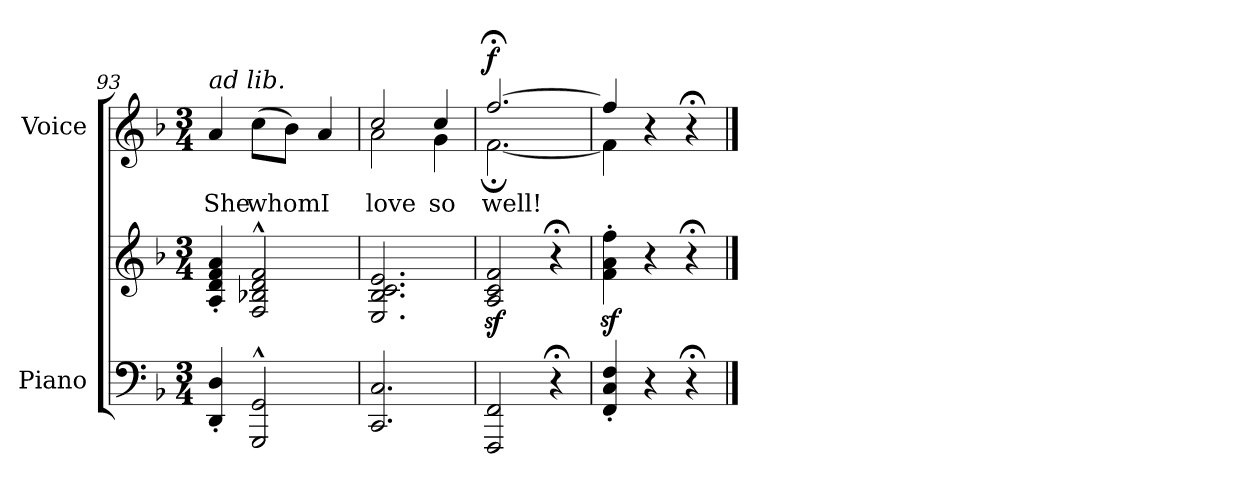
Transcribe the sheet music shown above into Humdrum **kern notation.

**kern	**kern	**kern	**text	**dynam
*part2	*part2	*part1	*part1	*part1
*staff3	*staff2	*staff1	*staff1	*staff1
*I"Piano	*	*I"Voice	*	*
*I'Pno	*	*	*	*
!!LO:LB:g=z
*clefF4	*clefG2	*clefG2	*	*
*k[b-]	*k[b-]	*k[b-]	*	*
*M3/4	*M3/4	*M3/4	*	*
*MM120	*MM120	*MM120	*	*
=93	=93	=93	=93	=93
!	!	!LO:TX:a:i:t=ad lib.	!	!
!	!	!	!LO:LY:b	!
4DD/' 4D/'	4A/' 4d/' 4f/' 4a/'	4a/	She	.
!	!	!	!LO:LY:b	!
2GGG/^^ 2GG/^^	2F/^^ 2B-X/^^ 2d/^^ 2f/^^	(>8cc\L	whom	.
.	.	8b-\J)	.	.
!	!	!	!LO:LY:b	!
.	.	4a/	I	.
=94	=94	=94	=94	=94
*	*	*MM110	*	*
!	!	!	!LO:LY:b	!
*	*	*^	*	*
2.CC/ 2.C/	2.E/ 2.B-/ 2.c/ 2.e/	2cc/	2a\	love	.
!	!	!	!	!LO:LY:b	!
.	.	4cc/	4g\	so	.
=95	=95	=95	=95	=95	=95
*	*	*MM90	*	*	*
!	!	!	!	!LO:LY:b	!LO:DY:a
2FFF/ 2FF/	2A/z< 2c/z< 2f/z<	[2.ff;</	[2.f;\	well!	f
4r;<	4r;<	.	.	.	.
=96	=96	=96	=96	=96	=96
4FF/' 4C/' 4F/'	4f\z<' 4a\z<' 4ff\z<'	4ff/]	4f\]	.	.
4r	4r	4r	4ryy	.	.
4r;<	4r;<	4r;<	4ryy	.	.
*	*	*v	*v	*	*
==	==	==	==	==
*-	*-	*-	*-	*-
